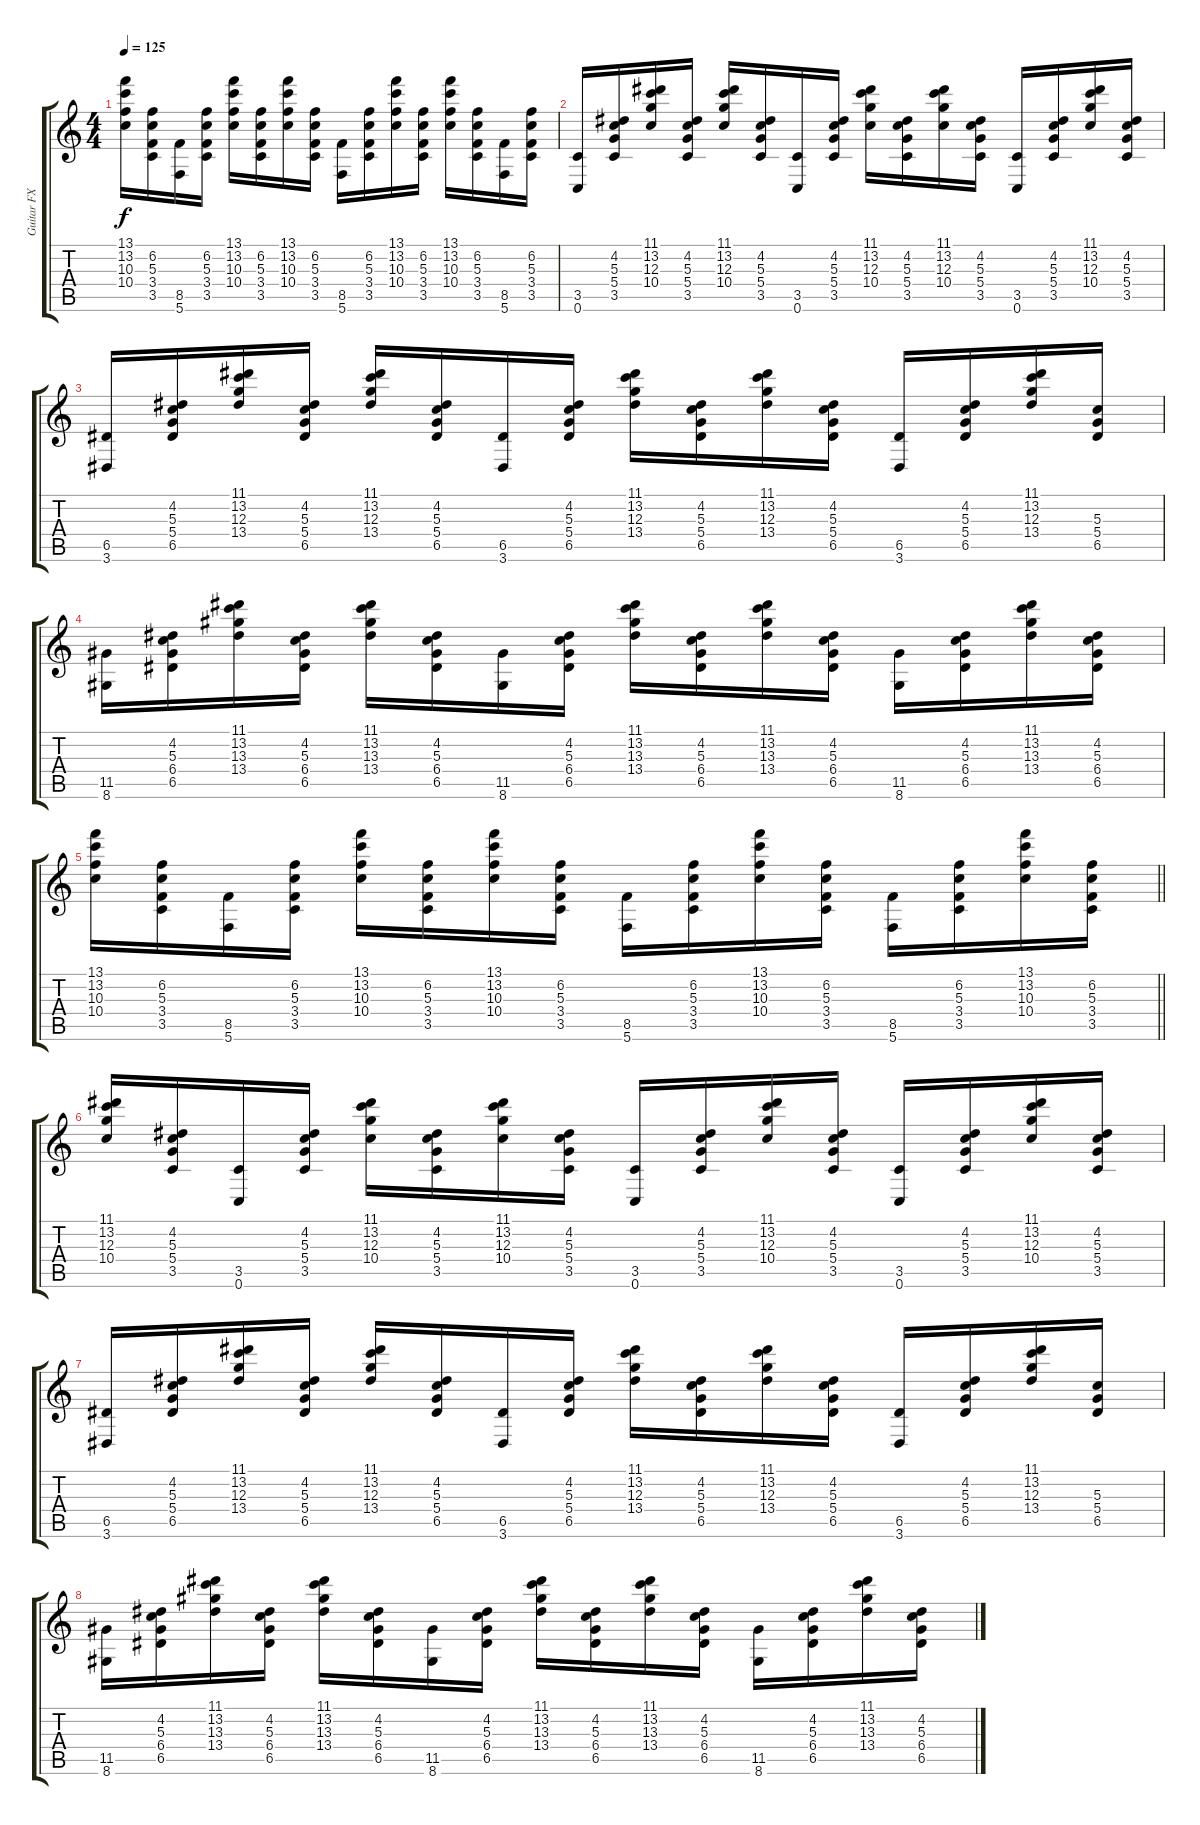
\track ("Guitar FX" "Guitar FX") {instrument distortionguitar}
\staff {score tabs}
\tuning (E4 B3 G3 D3 A2 C2) {hide}
\ts (4 4)
\tempo 125
\clef g2
\ks c
(13.1 13.2 10.3 10.4).16{dy f} (6.2 5.3 3.4 3.5).16 (8.5 5.6).16 (6.2 5.3 3.4 3.5).16 (13.1 13.2 10.3 10.4).16 (6.2 5.3 3.4 3.5).16 (13.1 13.2 10.3 10.4).16 (6.2 5.3 3.4 3.5).16 (8.5 5.6).16 (6.2 5.3 3.4 3.5).16 (13.1 13.2 10.3 10.4).16 (6.2 5.3 3.4 3.5).16 (13.1 13.2 10.3 10.4).16 (6.2 5.3 3.4 3.5).16 (8.5 5.6).16 (6.2 5.3 3.4 3.5).16 |
(3.5 0.6).16 (4.2 5.3 5.4 3.5).16 (11.1 13.2 12.3 10.4).16 (4.2 5.3 5.4 3.5).16 (11.1 13.2 12.3 10.4).16 (4.2 5.3 5.4 3.5).16 (3.5 0.6).16 (4.2 5.3 5.4 3.5).16 (11.1 13.2 12.3 10.4).16 (4.2 5.3 5.4 3.5).16 (11.1 13.2 12.3 10.4).16 (4.2 5.3 5.4 3.5).16 (3.5 0.6).16 (4.2 5.3 5.4 3.5).16 (11.1 13.2 12.3 10.4).16 (4.2 5.3 5.4 3.5).16 |
(6.5 3.6).16 (4.2 5.3 5.4 6.5).16 (11.1 13.2 12.3 13.4).16 (4.2 5.3 5.4 6.5).16 (11.1 13.2 12.3 13.4).16 (4.2 5.3 5.4 6.5).16 (6.5 3.6).16 (4.2 5.3 5.4 6.5).16 (11.1 13.2 12.3 13.4).16 (4.2 5.3 5.4 6.5).16 (11.1 13.2 12.3 13.4).16 (4.2 5.3 5.4 6.5).16 (6.5 3.6).16 (4.2 5.3 5.4 6.5).16 (11.1 13.2 12.3 13.4).16 (5.3 5.4 6.5).16 |
(11.5 8.6).16 (4.2 5.3 6.4 6.5).16 (11.1 13.2 13.3 13.4).16 (4.2 5.3 6.4 6.5).16 (11.1 13.2 13.3 13.4).16 (4.2 5.3 6.4 6.5).16 (11.5 8.6).16 (4.2 5.3 6.4 6.5).16 (11.1 13.2 13.3 13.4).16 (4.2 5.3 6.4 6.5).16 (11.1 13.2 13.3 13.4).16 (4.2 5.3 6.4 6.5).16 (11.5 8.6).16 (4.2 5.3 6.4 6.5).16 (11.1 13.2 13.3 13.4).16 (4.2 5.3 6.4 6.5).16 |
\barLineRight lightlight
(13.1 13.2 10.3 10.4).16 (6.2 5.3 3.4 3.5).16 (8.5 5.6).16 (6.2 5.3 3.4 3.5).16 (13.1 13.2 10.3 10.4).16 (6.2 5.3 3.4 3.5).16 (13.1 13.2 10.3 10.4).16 (6.2 5.3 3.4 3.5).16 (8.5 5.6).16 (6.2 5.3 3.4 3.5).16 (13.1 13.2 10.3 10.4).16 (6.2 5.3 3.4 3.5).16 (8.5 5.6).16 (6.2 5.3 3.4 3.5).16 (13.1 13.2 10.3 10.4).16 (6.2 5.3 3.4 3.5).16 |
(11.1 13.2 12.3 10.4).16 (4.2 5.3 5.4 3.5).16 (3.5 0.6).16 (4.2 5.3 5.4 3.5).16 (11.1 13.2 12.3 10.4).16 (4.2 5.3 5.4 3.5).16 (11.1 13.2 12.3 10.4).16 (4.2 5.3 5.4 3.5).16 (3.5 0.6).16 (4.2 5.3 5.4 3.5).16 (11.1 13.2 12.3 10.4).16 (4.2 5.3 5.4 3.5).16 (3.5 0.6).16 (4.2 5.3 5.4 3.5).16 (11.1 13.2 12.3 10.4).16 (4.2 5.3 5.4 3.5).16 |
(6.5 3.6).16 (4.2 5.3 5.4 6.5).16 (11.1 13.2 12.3 13.4).16 (4.2 5.3 5.4 6.5).16 (11.1 13.2 12.3 13.4).16 (4.2 5.3 5.4 6.5).16 (6.5 3.6).16 (4.2 5.3 5.4 6.5).16 (11.1 13.2 12.3 13.4).16 (4.2 5.3 5.4 6.5).16 (11.1 13.2 12.3 13.4).16 (4.2 5.3 5.4 6.5).16 (6.5 3.6).16 (4.2 5.3 5.4 6.5).16 (11.1 13.2 12.3 13.4).16 (5.3 5.4 6.5).16 |
(11.5 8.6).16 (4.2 5.3 6.4 6.5).16 (11.1 13.2 13.3 13.4).16 (4.2 5.3 6.4 6.5).16 (11.1 13.2 13.3 13.4).16 (4.2 5.3 6.4 6.5).16 (11.5 8.6).16 (4.2 5.3 6.4 6.5).16 (11.1 13.2 13.3 13.4).16 (4.2 5.3 6.4 6.5).16 (11.1 13.2 13.3 13.4).16 (4.2 5.3 6.4 6.5).16 (11.5 8.6).16 (4.2 5.3 6.4 6.5).16 (11.1 13.2 13.3 13.4).16 (4.2 5.3 6.4 6.5).16
